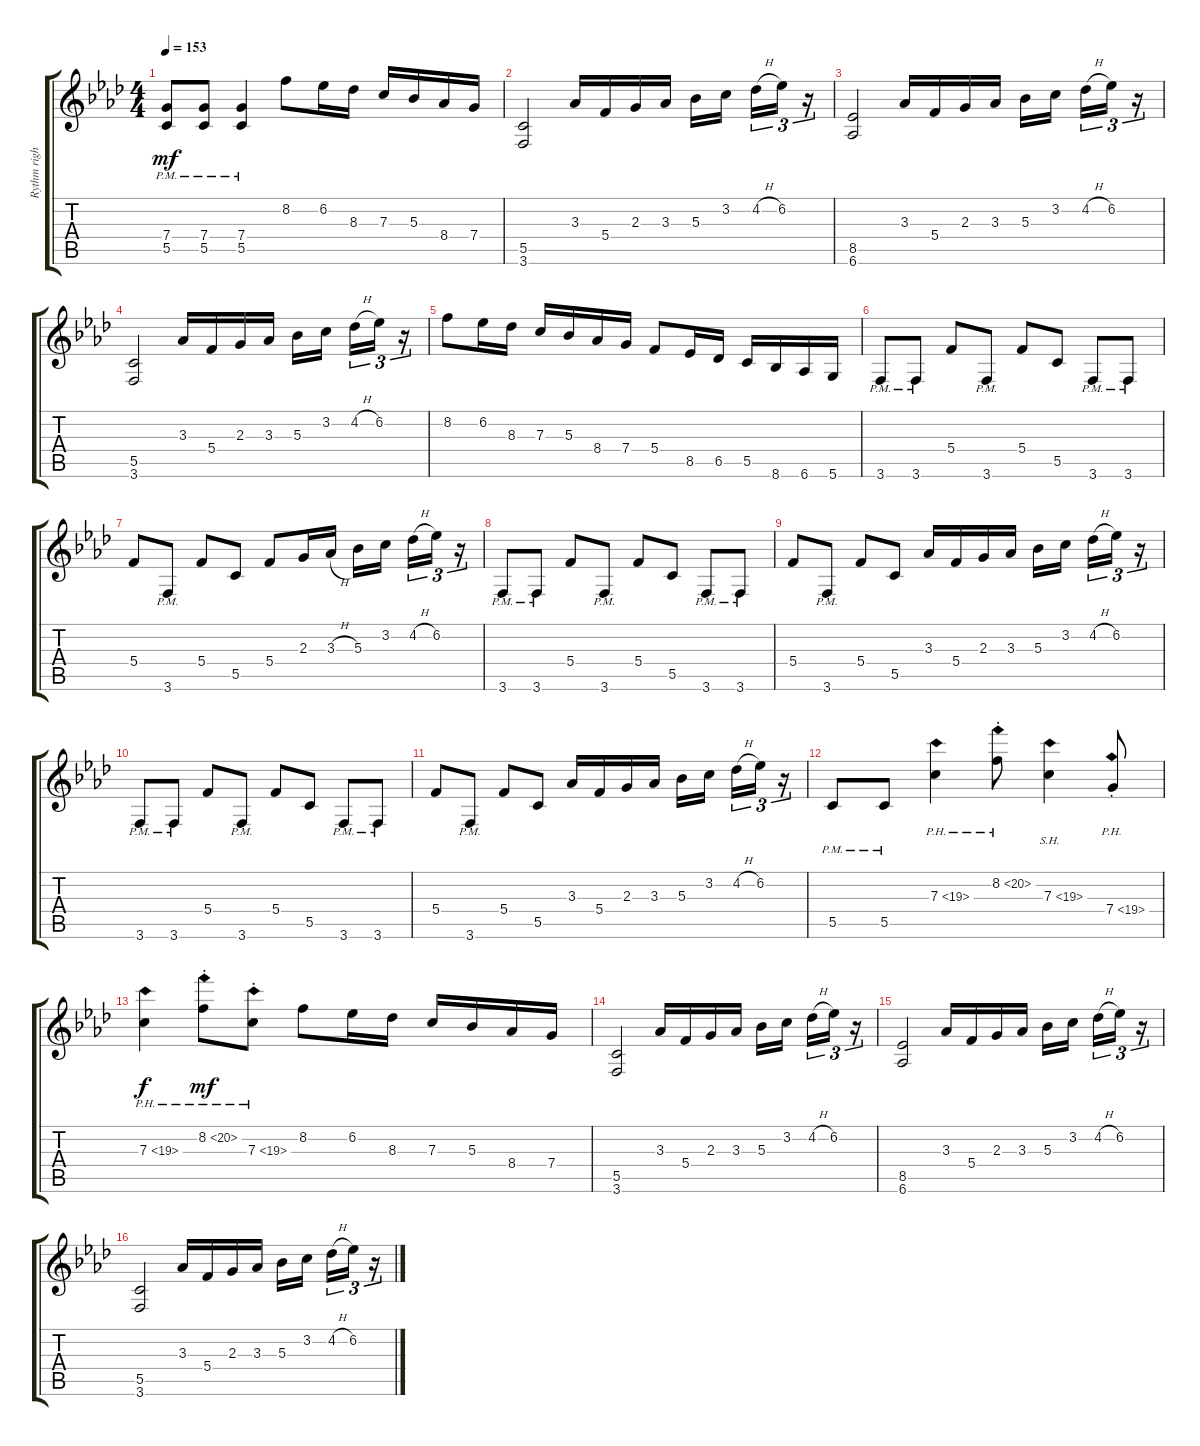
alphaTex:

\track ("Rythm right channel" "Rythm righ") {instrument distortionguitar}
\staff {score tabs}
\tuning (D4 A3 F3 C3 G2 D2) {hide}
\ts (4 4)
\tempo 153
\clef g2
\ks fminor
(7.4{pm} 5.5{pm}).8{dy mf} (7.4{pm} 5.5{pm}).8 (7.4{pm} 5.5{pm}).4 8.2.8 6.2.16 8.3.16 7.3.16 5.3.16 8.4.16 7.4.16 |
(5.5 3.6).2 3.3.16 5.4.16 2.3.16 3.3.16 5.3.16 3.2.16{beam splitsecondary} 4.2{h}.16{tu (3 2)} 6.2.16{tu (3 2)} r.16{tu (3 2)} |
(8.5 6.6).2 3.3.16 5.4.16 2.3.16 3.3.16 5.3.16 3.2.16{beam splitsecondary} 4.2{h}.16{tu (3 2)} 6.2.16{tu (3 2)} r.16{tu (3 2)} |
(5.5 3.6).2 3.3.16 5.4.16 2.3.16 3.3.16 5.3.16 3.2.16{beam splitsecondary} 4.2{h}.16{tu (3 2)} 6.2.16{tu (3 2)} r.16{tu (3 2)} |
8.2.8 6.2.16 8.3.16 7.3.16 5.3.16 8.4.16 7.4.16 5.4.8 8.5.16 6.5.16 5.5.16 8.6.16 6.6.16 5.6.16 |
3.6{pm}.8 3.6{pm}.8 5.4.8 3.6{pm}.8 5.4.8 5.5.8 3.6{pm}.8 3.6{pm}.8 |
5.4.8 3.6{pm}.8 5.4.8 5.5.8 5.4.8 2.3.16 3.3{h}.16 5.3.16 3.2.16{beam splitsecondary} 4.2{h}.16{tu (3 2)} 6.2.16{tu (3 2)} r.16{tu (3 2)} |
3.6{pm}.8 3.6{pm}.8 5.4.8 3.6{pm}.8 5.4.8 5.5.8 3.6{pm}.8 3.6{pm}.8 |
5.4.8 3.6{pm}.8 5.4.8 5.5.8 3.3.16 5.4.16 2.3.16 3.3.16 5.3.16 3.2.16{beam splitsecondary} 4.2{h}.16{tu (3 2)} 6.2.16{tu (3 2)} r.16{tu (3 2)} |
3.6{pm}.8 3.6{pm}.8 5.4.8 3.6{pm}.8 5.4.8 5.5.8 3.6{pm}.8 3.6{pm}.8 |
5.4.8 3.6{pm}.8 5.4.8 5.5.8 3.3.16 5.4.16 2.3.16 3.3.16 5.3.16 3.2.16{beam splitsecondary} 4.2{h}.16{tu (3 2)} 6.2.16{tu (3 2)} r.16{tu (3 2)} |
5.5{pm}.8 5.5{pm}.8 7.3{ph 12}.4 8.2{ph 12 st}.8 7.3{sh 12}.4 7.4{ph 12 st}.8 |
7.3{ph 12}.4{dy f} 8.2{ph 12 st}.8{dy mf} 7.3{ph 12 st}.8 8.2.8 6.2.16 8.3.16 7.3.16 5.3.16 8.4.16 7.4.16 |
(5.5 3.6).2 3.3.16 5.4.16 2.3.16 3.3.16 5.3.16 3.2.16{beam splitsecondary} 4.2{h}.16{tu (3 2)} 6.2.16{tu (3 2)} r.16{tu (3 2)} |
(8.5 6.6).2 3.3.16 5.4.16 2.3.16 3.3.16 5.3.16 3.2.16{beam splitsecondary} 4.2{h}.16{tu (3 2)} 6.2.16{tu (3 2)} r.16{tu (3 2)} |
(5.5 3.6).2 3.3.16 5.4.16 2.3.16 3.3.16 5.3.16 3.2.16{beam splitsecondary} 4.2{h}.16{tu (3 2)} 6.2.16{tu (3 2)} r.16{tu (3 2)}
